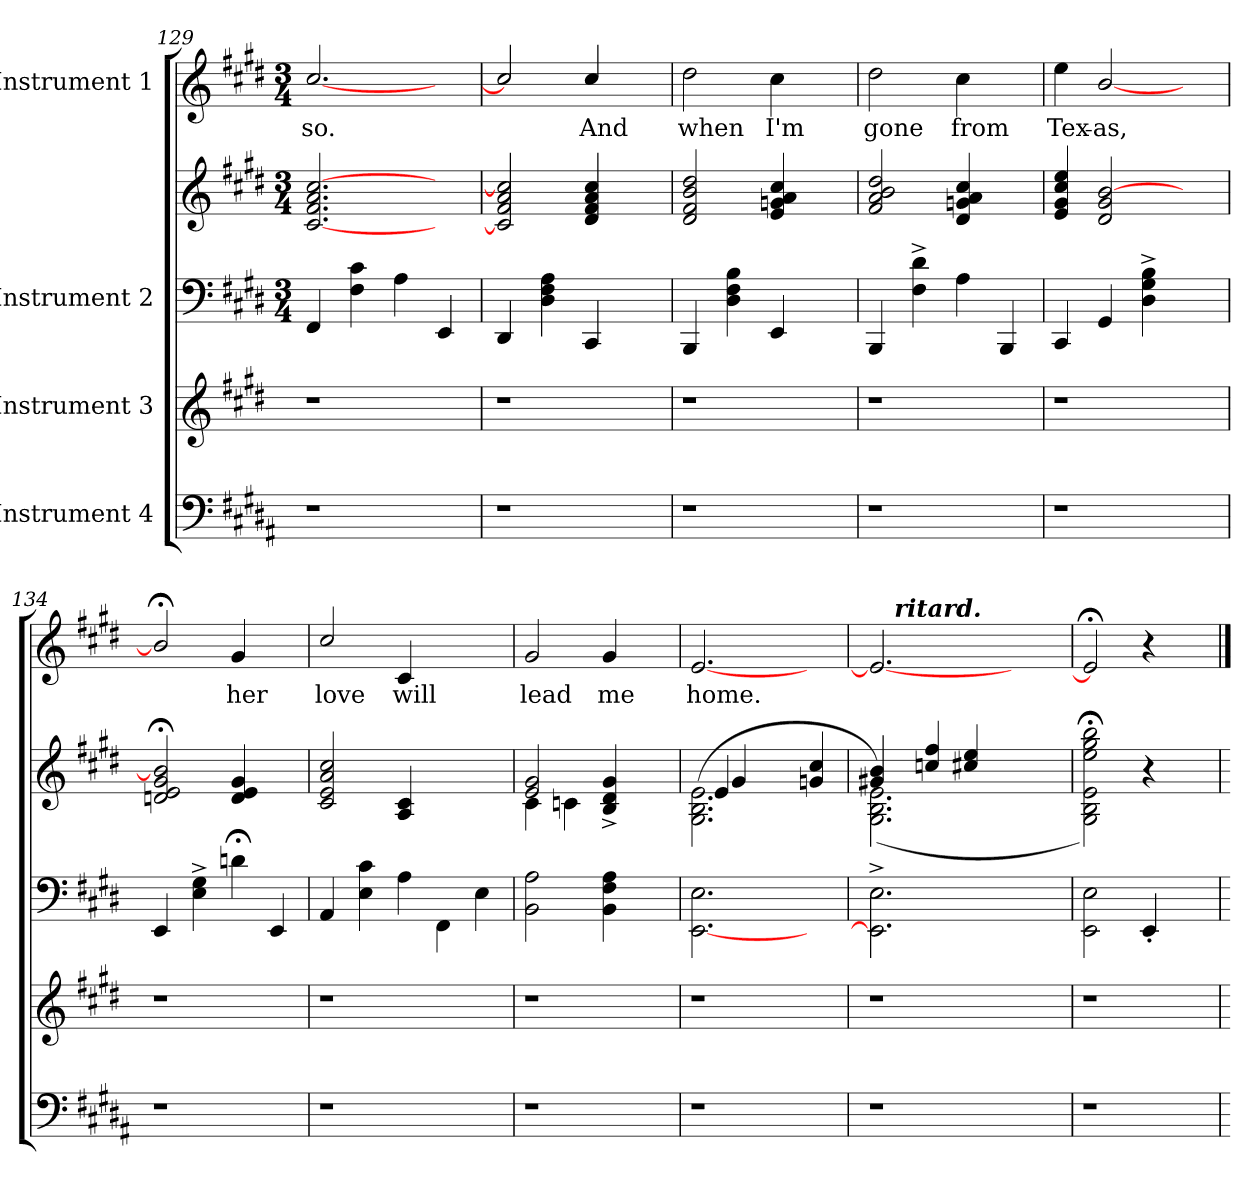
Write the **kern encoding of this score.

**kern	**kern	**kern	**kern	**kern	**text
*part4	*part3	*part2	*part2	*part1	*part1
*staff5	*staff4	*staff3	*staff2	*staff1	*staff1
*I"Instrument 4	*I"Instrument 3	*I"Instrument 2	*	*I"Instrument 1	*
!!LO:LB:g=z
*clefF4	*clefG2	*clefF4	*clefG2	*clefG2	*
*ITrd-3c-5	*	*	*	*	*
*k[f#c#g#d#]	*k[f#c#g#d#]	*k[f#c#g#d#]	*k[f#c#g#d#]	*k[f#c#g#d#]	*
*E:	*E:	*E:	*E:	*E:	*
*	*	*M3/4	*M3/4	*M3/4	*
=129	=129	=129	=129	=129	=129
!	!	!	!	!	!LO:LY:b
1r	1r	4FF#/	2.f#/ [<2.c#/ [>2.cc#/ 2.a/	[<2.cc#/	so.
.	.	4F#\ 4c#\	.	.	.
.	.	4A\	.	.	.
.	.	4EE/	4ryy	4ryy	.
=130	=130	=130	=130	=130	=130
1r	1r	4DD#/	2f#/ 2c#/] 2a/ 2cc#/]	2cc#/]	.
.	.	4D#\ 4A\ 4F#\	.	.	.
!	!	!	!	!	!LO:LY:b
.	.	4CC#/	4a/ 4cc#/ 4f#/ 4d#/	4cc#/	And
.	.	4ryy	4ryy	4ryy	.
=131	=131	=131	=131	=131	=131
!	!	!	!	!	!LO:LY:b
1r	1r	4BBB/	2f#/ 2d#/ 2b/ 2dd#/	2dd#\	when
.	.	4F#\ 4B\ 4D#\	.	.	.
!	!	!	!	!	!LO:LY:b
.	.	4EE/	4gn/ 4e/ 4cc#/ 4a/	4cc#\	I'm
.	.	4ryy	4ryy	4ryy	.
=132	=132	=132	=132	=132	=132
!	!	!	!	!	!LO:LY:b
1r	1r	4BBB/	2f#/ 2a/ 2dd#/ 2b/	2dd#\	gone
.	.	4d#\^< 4F#\^<	.	.	.
!	!	!	!	!	!LO:LY:b
.	.	4A\	4gn/ 4cc#/ 4d#/ 4a/	4cc#\	from
.	.	4BBB/	4ryy	4ryy	.
=133	=133	=133	=133	=133	=133
!	!	!	!	!	!LO:LY:b
1r	1r	4CC#/	4cc#/ 4g#/ 4e/ 4ee/	4ee\	Tex-
!	!	!	!	!	!LO:LY:b:cj
.	.	4GG#/	2g#/ [>2b/ 2d#/	[<2b/	-as,
.	.	4G#\^< 4D#\^< 4B\^<	.	.	.
.	.	4ryy	4ryy	4ryy	.
=134	=134	=134	=134	=134	=134
1r	1r	4EE/	2dn/;< 2g#/;< 2b/];< 2e/;<	2b;</]	.
.	.	4E\^< 4G#\^<	.	.	.
!	!	!	!	!	!LO:LY:b:cj
.	.	4dn;<\	4g#/ 4d/ 4e/	4g#/	her
.	.	4EE/	4ryy	4ryy	.
!!LO:LB:g=z
=135	=135	=135	=135	=135	=135
!	!	!	!	!	!LO:LY:b
1r	1r	4AA/	2e/ 2c#/ 2a/ 2cc#/	2cc#/	love
.	.	4c#\ 4E\	.	.	.
!	!	!	!	!	!LO:LY:b
.	.	4A\	4c#/ 4A/	4c#/	will
.	.	4FF#\	2ryy	2ryy	.
4ryy	4ryy	4E\	.	.	.
=136	=136	=136	=136	=136	=136
*	*	*	*^	*	*
!	!	!	!	!	!	!LO:LY:b
1r	1r	2A\ 2BB\	2e/ 2g#/	4c#\	2g#/	lead
.	.	.	.	4cn\	.	.
!	!	!	!	!	!	!LO:LY:b
.	.	4A\ 4F#\ 4BB\	4B/^> 4g#/^> 4d#/^>	4ryy	4g#/	me
.	.	4ryy	4ryy	4ryy	4ryy	.
=137	=137	=137	=137	=137	=137	=137
!	!	!	!	!	!	!LO:LY:b
1r	1r	2.E\ [<2.EE\	(<2.e\ 2.G#\ 2.B\	4e/	[<2.e/	home.
.	.	.	.	4g#/	.	.
.	.	.	.	2ryy	.	.
.	.	4ryy	4gn/ 4cc#/	.	4ryy	.
=138	=138	=138	=138	=138	=138	=138
*	*	*	*	*	*^	*
1r	1r	2.E\^> 2.EE\]^>	4b/ 4g#X/	(<2.e\ 2.B\ 2.G#\)	2.e/_<	16ryy	.
.	.	.	.	.	.	64ryy	.
!	!	!	!	!	!	!LO:TX:a:Bi:t=ritard.	!
.	.	.	.	.	.	2ryy	.
.	.	.	4ccn/ 4ff#/	.	.	.	.
.	.	.	4ee/ 4cc#X/	.	.	.	.
.	.	.	.	.	.	4ryy	.
.	.	4ryy	4ryy	4ryy	4ryy	.	.
.	.	.	.	.	.	8ryy	.
.	.	.	.	.	.	32.ryy	.
*	*	*	*	*	*v	*v	*
=139	=139	=139	=139	=139	=139	=139
*	*	*^	*	*	*	*
1r	1r	2ryy	2EE\ 2E\	2bb\;< 2gg#\;< 2ee\;< 2e\;< 2B\;< 2G#\;<)	2ryy	2e;</]	.
*	*	*X8va	*	*	*	*	*
*	*	*	*	*8va	*	*	*
.	.	4EE'</	4ryy	4ryy	4r	4r	.
.	.	4ryy	4ryy	4ryy	4ryy	4ryy	.
*	*	*v	*v	*	*	*	*
*	*	*	*v	*v	*	*
=	=	=	=	==	==
*-	*-	*-	*-	*-	*-
